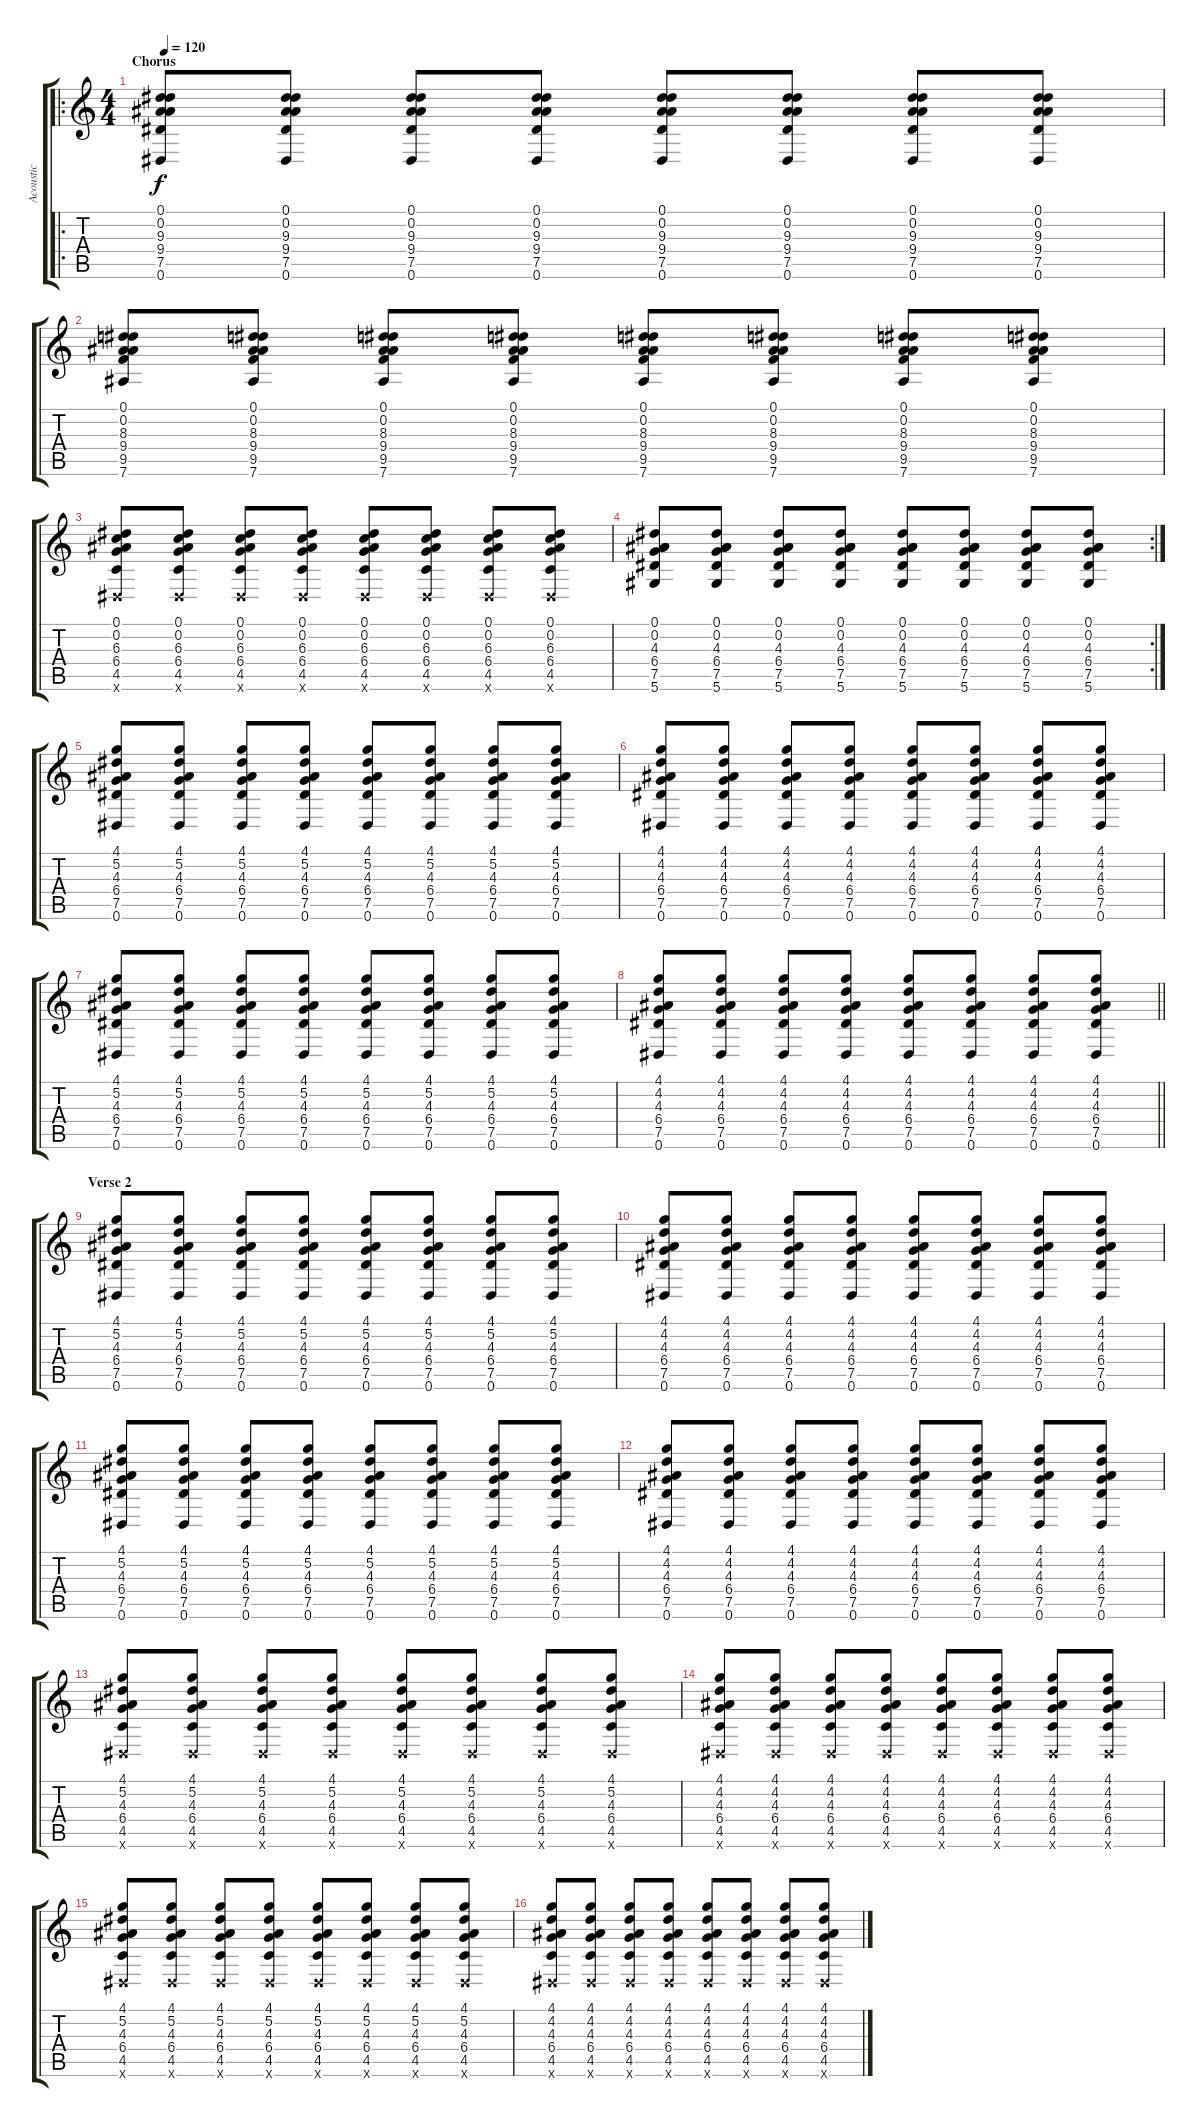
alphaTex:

\track ("Acoustic" "Acoustic") {instrument acousticguitarsteel}
\staff {score tabs}
\tuning (Eb4 Bb3 Gb3 Db3 Ab2 Eb2) {hide}
\ro
\ts (4 4)
\section ("" "Chorus")
\tempo 120
\clef g2
\ks c
(0.1 0.2 9.3 9.4 7.5 0.6).8{dy f} (0.1 0.2 9.3 9.4 7.5 0.6).8 (0.1 0.2 9.3 9.4 7.5 0.6).8 (0.1 0.2 9.3 9.4 7.5 0.6).8 (0.1 0.2 9.3 9.4 7.5 0.6).8 (0.1 0.2 9.3 9.4 7.5 0.6).8 (0.1 0.2 9.3 9.4 7.5 0.6).8 (0.1 0.2 9.3 9.4 7.5 0.6).8 |
(0.1 0.2 8.3 9.4 9.5 7.6).8 (0.1 0.2 8.3 9.4 9.5 7.6).8 (0.1 0.2 8.3 9.4 9.5 7.6).8 (0.1 0.2 8.3 9.4 9.5 7.6).8 (0.1 0.2 8.3 9.4 9.5 7.6).8 (0.1 0.2 8.3 9.4 9.5 7.6).8 (0.1 0.2 8.3 9.4 9.5 7.6).8 (0.1 0.2 8.3 9.4 9.5 7.6).8 |
(0.1 0.2 6.3 6.4 4.5 0.6{x}).8 (0.1 0.2 6.3 6.4 4.5 0.6{x}).8 (0.1 0.2 6.3 6.4 4.5 0.6{x}).8 (0.1 0.2 6.3 6.4 4.5 0.6{x}).8 (0.1 0.2 6.3 6.4 4.5 0.6{x}).8 (0.1 0.2 6.3 6.4 4.5 0.6{x}).8 (0.1 0.2 6.3 6.4 4.5 0.6{x}).8 (0.1 0.2 6.3 6.4 4.5 0.6{x}).8 |
\rc 2
(0.1 0.2 4.3 6.4 7.5 5.6).8 (0.1 0.2 4.3 6.4 7.5 5.6).8 (0.1 0.2 4.3 6.4 7.5 5.6).8 (0.1 0.2 4.3 6.4 7.5 5.6).8 (0.1 0.2 4.3 6.4 7.5 5.6).8 (0.1 0.2 4.3 6.4 7.5 5.6).8 (0.1 0.2 4.3 6.4 7.5 5.6).8 (0.1 0.2 4.3 6.4 7.5 5.6).8 |
(4.1 5.2 4.3 6.4 7.5 0.6).8 (4.1 5.2 4.3 6.4 7.5 0.6).8 (4.1 5.2 4.3 6.4 7.5 0.6).8 (4.1 5.2 4.3 6.4 7.5 0.6).8 (4.1 5.2 4.3 6.4 7.5 0.6).8 (4.1 5.2 4.3 6.4 7.5 0.6).8 (4.1 5.2 4.3 6.4 7.5 0.6).8 (4.1 5.2 4.3 6.4 7.5 0.6).8 |
(4.1 4.2 4.3 6.4 7.5 0.6).8 (4.1 4.2 4.3 6.4 7.5 0.6).8 (4.1 4.2 4.3 6.4 7.5 0.6).8 (4.1 4.2 4.3 6.4 7.5 0.6).8 (4.1 4.2 4.3 6.4 7.5 0.6).8 (4.1 4.2 4.3 6.4 7.5 0.6).8 (4.1 4.2 4.3 6.4 7.5 0.6).8 (4.1 4.2 4.3 6.4 7.5 0.6).8 |
(4.1 5.2 4.3 6.4 7.5 0.6).8 (4.1 5.2 4.3 6.4 7.5 0.6).8 (4.1 5.2 4.3 6.4 7.5 0.6).8 (4.1 5.2 4.3 6.4 7.5 0.6).8 (4.1 5.2 4.3 6.4 7.5 0.6).8 (4.1 5.2 4.3 6.4 7.5 0.6).8 (4.1 5.2 4.3 6.4 7.5 0.6).8 (4.1 5.2 4.3 6.4 7.5 0.6).8 |
\barLineRight lightlight
(4.1 4.2 4.3 6.4 7.5 0.6).8 (4.1 4.2 4.3 6.4 7.5 0.6).8 (4.1 4.2 4.3 6.4 7.5 0.6).8 (4.1 4.2 4.3 6.4 7.5 0.6).8 (4.1 4.2 4.3 6.4 7.5 0.6).8 (4.1 4.2 4.3 6.4 7.5 0.6).8 (4.1 4.2 4.3 6.4 7.5 0.6).8 (4.1 4.2 4.3 6.4 7.5 0.6).8 |
\section ("" "Verse 2")
(4.1 5.2 4.3 6.4 7.5 0.6).8 (4.1 5.2 4.3 6.4 7.5 0.6).8 (4.1 5.2 4.3 6.4 7.5 0.6).8 (4.1 5.2 4.3 6.4 7.5 0.6).8 (4.1 5.2 4.3 6.4 7.5 0.6).8 (4.1 5.2 4.3 6.4 7.5 0.6).8 (4.1 5.2 4.3 6.4 7.5 0.6).8 (4.1 5.2 4.3 6.4 7.5 0.6).8 |
(4.1 4.2 4.3 6.4 7.5 0.6).8 (4.1 4.2 4.3 6.4 7.5 0.6).8 (4.1 4.2 4.3 6.4 7.5 0.6).8 (4.1 4.2 4.3 6.4 7.5 0.6).8 (4.1 4.2 4.3 6.4 7.5 0.6).8 (4.1 4.2 4.3 6.4 7.5 0.6).8 (4.1 4.2 4.3 6.4 7.5 0.6).8 (4.1 4.2 4.3 6.4 7.5 0.6).8 |
(4.1 5.2 4.3 6.4 7.5 0.6).8 (4.1 5.2 4.3 6.4 7.5 0.6).8 (4.1 5.2 4.3 6.4 7.5 0.6).8 (4.1 5.2 4.3 6.4 7.5 0.6).8 (4.1 5.2 4.3 6.4 7.5 0.6).8 (4.1 5.2 4.3 6.4 7.5 0.6).8 (4.1 5.2 4.3 6.4 7.5 0.6).8 (4.1 5.2 4.3 6.4 7.5 0.6).8 |
(4.1 4.2 4.3 6.4 7.5 0.6).8 (4.1 4.2 4.3 6.4 7.5 0.6).8 (4.1 4.2 4.3 6.4 7.5 0.6).8 (4.1 4.2 4.3 6.4 7.5 0.6).8 (4.1 4.2 4.3 6.4 7.5 0.6).8 (4.1 4.2 4.3 6.4 7.5 0.6).8 (4.1 4.2 4.3 6.4 7.5 0.6).8 (4.1 4.2 4.3 6.4 7.5 0.6).8 |
(4.1 5.2 4.3 6.4 4.5 0.6{x}).8 (4.1 5.2 4.3 6.4 4.5 0.6{x}).8 (4.1 5.2 4.3 6.4 4.5 0.6{x}).8 (4.1 5.2 4.3 6.4 4.5 0.6{x}).8 (4.1 5.2 4.3 6.4 4.5 0.6{x}).8 (4.1 5.2 4.3 6.4 4.5 0.6{x}).8 (4.1 5.2 4.3 6.4 4.5 0.6{x}).8 (4.1 5.2 4.3 6.4 4.5 0.6{x}).8 |
(4.1 4.2 4.3 6.4 4.5 0.6{x}).8 (4.1 4.2 4.3 6.4 4.5 0.6{x}).8 (4.1 4.2 4.3 6.4 4.5 0.6{x}).8 (4.1 4.2 4.3 6.4 4.5 0.6{x}).8 (4.1 4.2 4.3 6.4 4.5 0.6{x}).8 (4.1 4.2 4.3 6.4 4.5 0.6{x}).8 (4.1 4.2 4.3 6.4 4.5 0.6{x}).8 (4.1 4.2 4.3 6.4 4.5 0.6{x}).8 |
(4.1 5.2 4.3 6.4 4.5 0.6{x}).8 (4.1 5.2 4.3 6.4 4.5 0.6{x}).8 (4.1 5.2 4.3 6.4 4.5 0.6{x}).8 (4.1 5.2 4.3 6.4 4.5 0.6{x}).8 (4.1 5.2 4.3 6.4 4.5 0.6{x}).8 (4.1 5.2 4.3 6.4 4.5 0.6{x}).8 (4.1 5.2 4.3 6.4 4.5 0.6{x}).8 (4.1 5.2 4.3 6.4 4.5 0.6{x}).8 |
(4.1 4.2 4.3 6.4 4.5 0.6{x}).8 (4.1 4.2 4.3 6.4 4.5 0.6{x}).8 (4.1 4.2 4.3 6.4 4.5 0.6{x}).8 (4.1 4.2 4.3 6.4 4.5 0.6{x}).8 (4.1 4.2 4.3 6.4 4.5 0.6{x}).8 (4.1 4.2 4.3 6.4 4.5 0.6{x}).8 (4.1 4.2 4.3 6.4 4.5 0.6{x}).8 (4.1 4.2 4.3 6.4 4.5 0.6{x}).8
